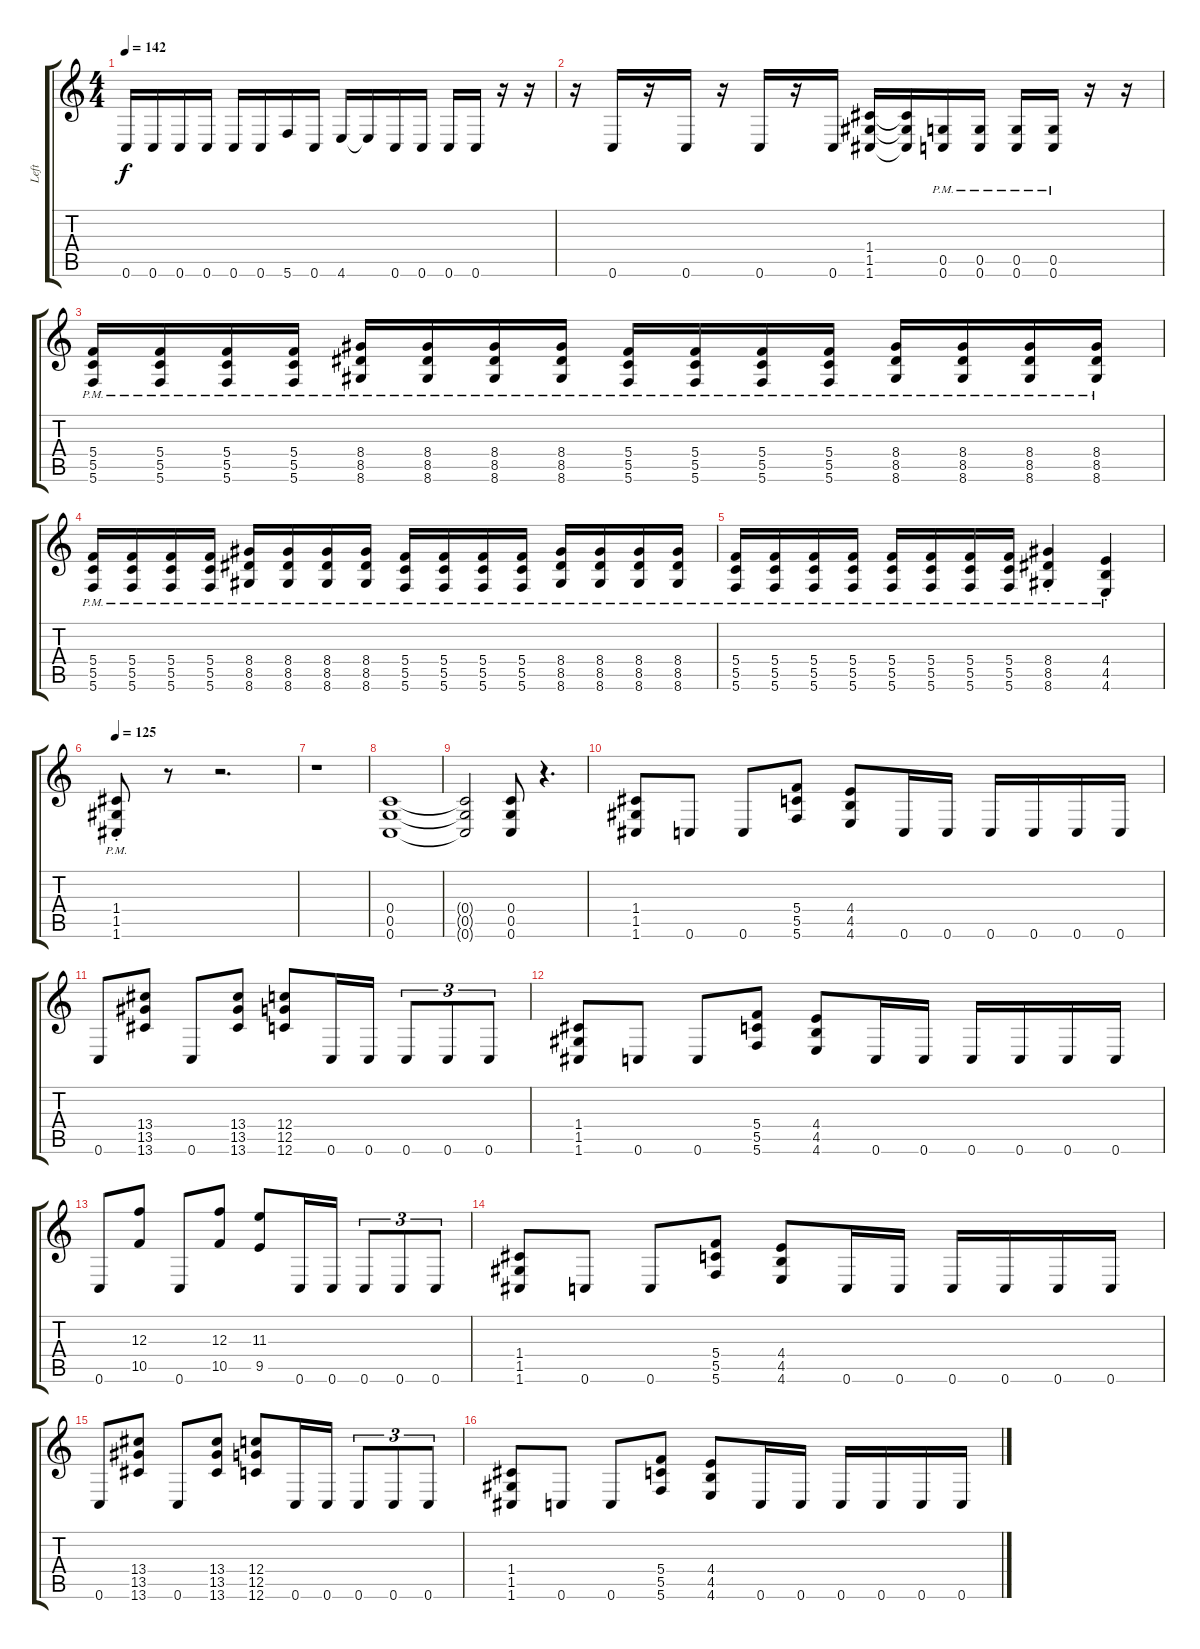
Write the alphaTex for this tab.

\track ("Left" "Left") {instrument overdrivenguitar}
\staff {score tabs}
\tuning (D4 A3 F3 C3 G2 C2) {hide}
\ts (4 4)
\tempo 142
\clef g2
\ks c
0.6.16{dy f} 0.6.16 0.6.16 0.6.16 0.6.16 0.6.16 5.6.16 0.6.16 4.6.16 4.6{t}.16 0.6.16 0.6.16 0.6.16 0.6.16 r.16 r.16 |
r.16 0.6.16 r.16 0.6.16 r.16 0.6.16 r.16 0.6.16 (1.4 1.5 1.6).16 (1.4{t} 1.5{t} 1.6{t}).16 (0.5{pm} 0.6{pm}).16 (0.5{pm} 0.6{pm}).16 (0.5{pm} 0.6{pm}).16 (0.5{pm} 0.6{pm}).16 r.16 r.16 |
(5.4 5.5 5.6{pm}).16 (5.4 5.5 5.6{pm}).16 (5.4 5.5 5.6{pm}).16 (5.4 5.5 5.6{pm}).16 (8.4 8.5 8.6{pm}).16 (8.4 8.5 8.6{pm}).16 (8.4 8.5 8.6{pm}).16 (8.4 8.5 8.6{pm}).16 (5.4 5.5 5.6{pm}).16 (5.4 5.5 5.6{pm}).16 (5.4 5.5 5.6{pm}).16 (5.4 5.5 5.6{pm}).16 (8.4 8.5 8.6{pm}).16 (8.4 8.5 8.6{pm}).16 (8.4 8.5 8.6{pm}).16 (8.4 8.5 8.6{pm}).16 |
(5.4 5.5 5.6{pm}).16 (5.4 5.5 5.6{pm}).16 (5.4 5.5 5.6{pm}).16 (5.4 5.5 5.6{pm}).16 (8.4 8.5 8.6{pm}).16 (8.4 8.5 8.6{pm}).16 (8.4 8.5 8.6{pm}).16 (8.4 8.5 8.6{pm}).16 (5.4 5.5 5.6{pm}).16 (5.4 5.5 5.6{pm}).16 (5.4 5.5 5.6{pm}).16 (5.4 5.5 5.6{pm}).16 (8.4 8.5 8.6{pm}).16 (8.4 8.5 8.6{pm}).16 (8.4 8.5 8.6{pm}).16 (8.4 8.5 8.6{pm}).16 |
(5.4 5.5 5.6{pm}).16 (5.4 5.5 5.6{pm}).16 (5.4 5.5 5.6{pm}).16 (5.4 5.5 5.6{pm}).16 (5.4 5.5 5.6{pm}).16 (5.4 5.5 5.6{pm}).16 (5.4 5.5 5.6{pm}).16 (5.4 5.5 5.6{pm}).16 (8.4{pm} 8.5{pm} 8.6{pm st}).4 (4.4{pm} 4.5{pm} 4.6{pm st}).4 |
\tempo 125
(1.4 1.5 1.6{pm st}).8 r.8 r.2{d} |
r.1 |
(0.4 0.5 0.6).1 |
(0.4{t} 0.5{t} 0.6{t}).2 (0.4 0.5 0.6).8 r.4{d} |
(1.4 1.5 1.6).8 0.6.8 0.6.8 (5.4 5.5 5.6).8 (4.4 4.5 4.6).8 0.6.16 0.6.16 0.6.16 0.6.16 0.6.16 0.6.16 |
0.6.8 (13.4 13.5 13.6).8 0.6.8 (13.4 13.5 13.6).8 (12.4 12.5 12.6).8 0.6.16 0.6.16 0.6.8{tu (3 2)} 0.6.8{tu (3 2)} 0.6.8{tu (3 2)} |
(1.4 1.5 1.6).8 0.6.8 0.6.8 (5.4 5.5 5.6).8 (4.4 4.5 4.6).8 0.6.16 0.6.16 0.6.16 0.6.16 0.6.16 0.6.16 |
0.6.8 (12.3 10.5).8 0.6.8 (12.3 10.5).8 (11.3 9.5).8 0.6.16 0.6.16 0.6.8{tu (3 2)} 0.6.8{tu (3 2)} 0.6.8{tu (3 2)} |
(1.4 1.5 1.6).8 0.6.8 0.6.8 (5.4 5.5 5.6).8 (4.4 4.5 4.6).8 0.6.16 0.6.16 0.6.16 0.6.16 0.6.16 0.6.16 |
0.6.8 (13.4 13.5 13.6).8 0.6.8 (13.4 13.5 13.6).8 (12.4 12.5 12.6).8 0.6.16 0.6.16 0.6.8{tu (3 2)} 0.6.8{tu (3 2)} 0.6.8{tu (3 2)} |
(1.4 1.5 1.6).8 0.6.8 0.6.8 (5.4 5.5 5.6).8 (4.4 4.5 4.6).8 0.6.16 0.6.16 0.6.16 0.6.16 0.6.16 0.6.16
